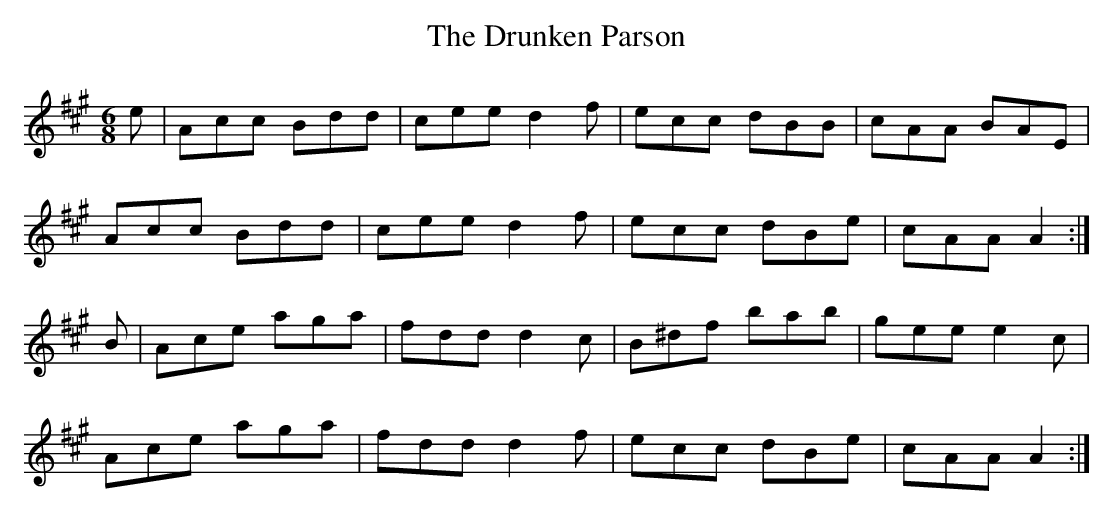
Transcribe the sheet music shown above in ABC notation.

X:1
T:The Drunken Parson
L:1/8
M:6/8
K:A
e|Acc Bdd|cee d2 f|ecc dBB|cAA BAE|
Acc Bdd|cee d2 f|ecc dBe|cAA A2:|
B|Ace aga|fdd d2 c|B^df bab|gee e2 c|
Ace aga|fdd d2 f|ecc dBe|cAA A2:|
